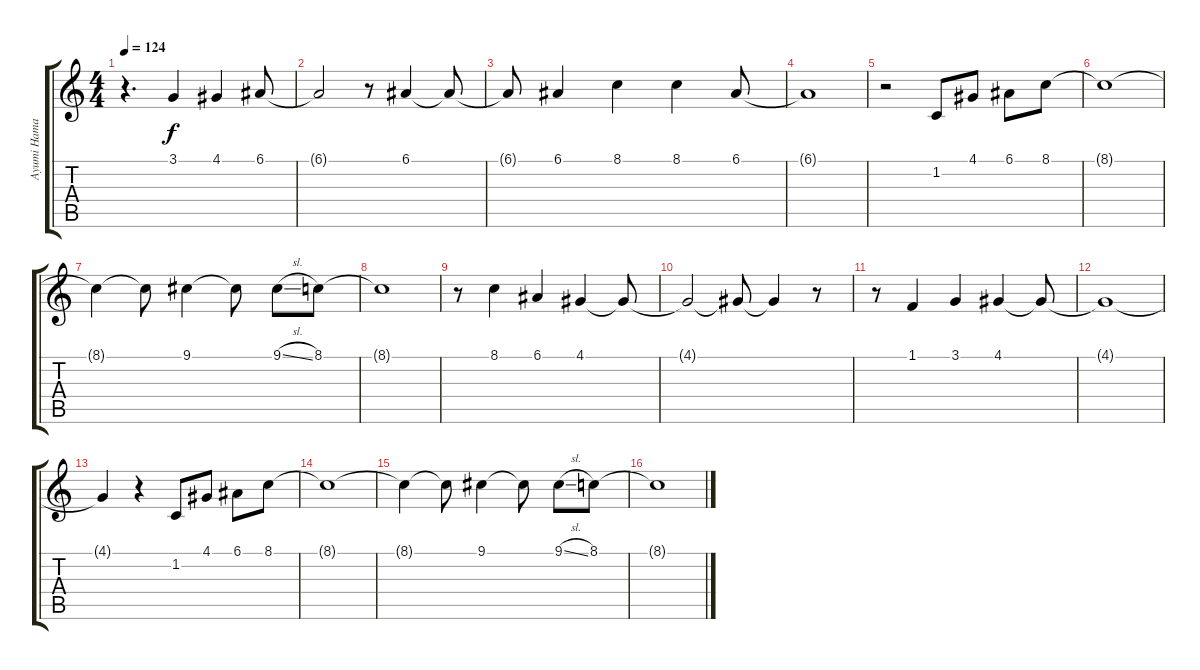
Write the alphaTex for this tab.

\track ("Ayumi Hamasaki" "Ayumi Hama") {instrument lead2sawtooth}
\staff {score tabs}
\tuning (E4 B3 G3 D3 A2 E2) {hide}
\ts (4 4)
\tempo 124
\clef g2
\ks c
r.4{d dy f} 3.1.4 4.1.4 6.1.8 |
6.1{t}.2 r.8 6.1.4 6.1{t}.8 |
6.1{t}.8 6.1.4 8.1.4 8.1.4 6.1.8 |
6.1{t}.1 |
r.2 1.2.8 4.1.8 6.1.8 8.1.8 |
8.1{t}.1 |
8.1{t}.4 8.1{t}.8 9.1.4 9.1{t}.8 9.1{sl}.8 8.1.8 |
8.1{t}.1 |
r.8 8.1.4 6.1.4 4.1.4 4.1{t}.8 |
4.1{t}.2 4.1{t}.8 4.1{t}.4 r.8 |
r.8 1.1.4 3.1.4 4.1.4 4.1{t}.8 |
4.1{t}.1 |
4.1{t}.4 r.4 1.2.8 4.1.8 6.1.8 8.1.8 |
8.1{t}.1 |
8.1{t}.4 8.1{t}.8 9.1.4 9.1{t}.8 9.1{sl}.8 8.1.8 |
8.1{t}.1
